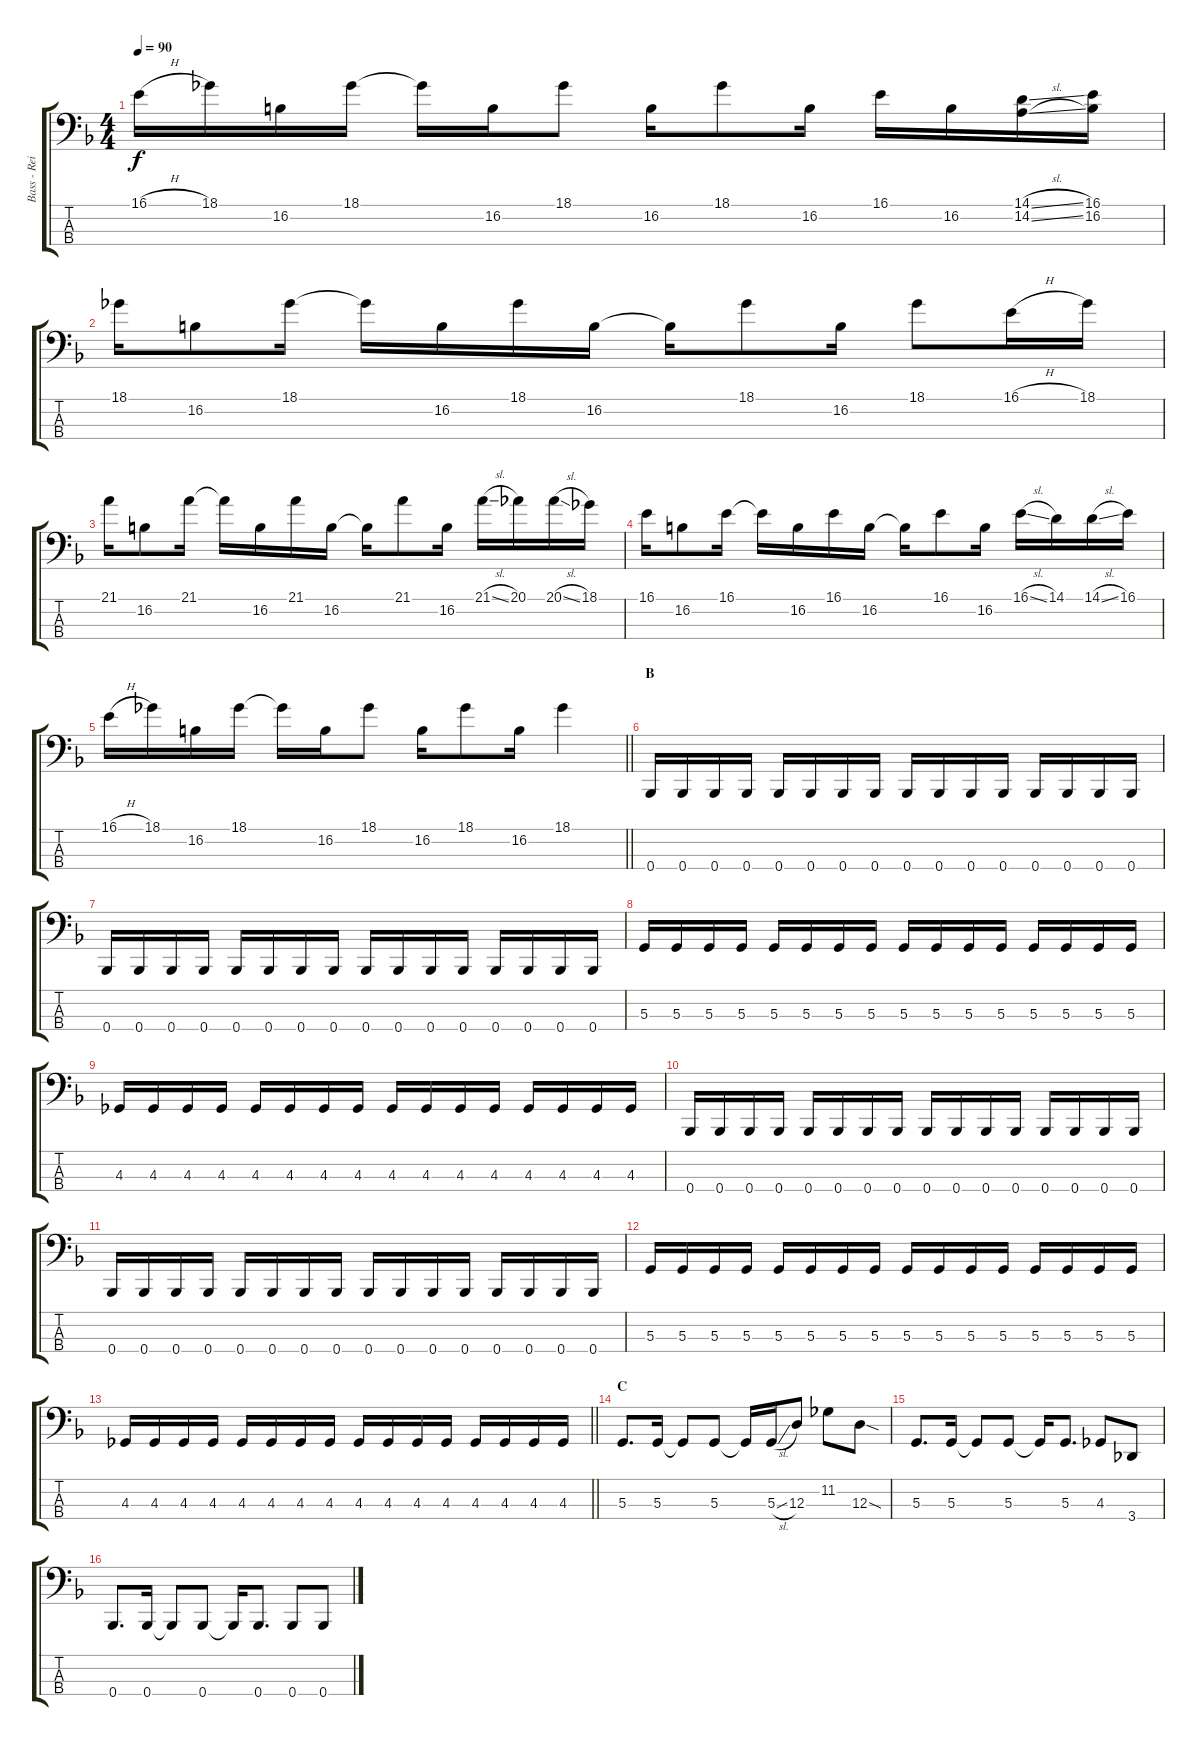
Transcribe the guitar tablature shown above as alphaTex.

\track ("Bass - Reita" "Bass - Rei") {instrument electricbasspick}
\staff {score tabs}
\tuning (C2 G1 D1 Bb0) {hide}
\ts (4 4)
\tempo 90
\clef f4
\ks f
16.1{h}.16{dy f} 18.1.16 16.2.16 18.1.16 18.1{t}.16 16.2.16 18.1.8 16.2.16 18.1.8 16.2.16 16.1.16 16.2.16 (14.1{sl} 14.2{sl}).16 (16.1 16.2).16 |
18.1.16 16.2.8 18.1.16 18.1{t}.16 16.2.16 18.1.16 16.2.16 16.2{t}.16 18.1.8 16.2.16 18.1.8 16.1{h}.16 18.1.16 |
21.1.16 16.2.8 21.1.16 21.1{t}.16 16.2.16 21.1.16 16.2.16 16.2{t}.16 21.1.8 16.2.16 21.1{sl}.16 20.1.16 20.1{sl}.16 18.1.16 |
16.1.16 16.2.8 16.1.16 16.1{t}.16 16.2.16 16.1.16 16.2.16 16.2{t}.16 16.1.8 16.2.16 16.1{sl}.16 14.1.16 14.1{sl}.16 16.1.16 |
\barLineRight lightlight
16.1{h}.16 18.1.16 16.2.16 18.1.16 18.1{t}.16 16.2.16 18.1.8 16.2.16 18.1.8 16.2.16 18.1.4 |
\section ("" "B")
0.4.16 0.4.16 0.4.16 0.4.16 0.4.16 0.4.16 0.4.16 0.4.16 0.4.16 0.4.16 0.4.16 0.4.16 0.4.16 0.4.16 0.4.16 0.4.16 |
0.4.16 0.4.16 0.4.16 0.4.16 0.4.16 0.4.16 0.4.16 0.4.16 0.4.16 0.4.16 0.4.16 0.4.16 0.4.16 0.4.16 0.4.16 0.4.16 |
5.3.16 5.3.16 5.3.16 5.3.16 5.3.16 5.3.16 5.3.16 5.3.16 5.3.16 5.3.16 5.3.16 5.3.16 5.3.16 5.3.16 5.3.16 5.3.16 |
4.3.16 4.3.16 4.3.16 4.3.16 4.3.16 4.3.16 4.3.16 4.3.16 4.3.16 4.3.16 4.3.16 4.3.16 4.3.16 4.3.16 4.3.16 4.3.16 |
0.4.16 0.4.16 0.4.16 0.4.16 0.4.16 0.4.16 0.4.16 0.4.16 0.4.16 0.4.16 0.4.16 0.4.16 0.4.16 0.4.16 0.4.16 0.4.16 |
0.4.16 0.4.16 0.4.16 0.4.16 0.4.16 0.4.16 0.4.16 0.4.16 0.4.16 0.4.16 0.4.16 0.4.16 0.4.16 0.4.16 0.4.16 0.4.16 |
5.3.16 5.3.16 5.3.16 5.3.16 5.3.16 5.3.16 5.3.16 5.3.16 5.3.16 5.3.16 5.3.16 5.3.16 5.3.16 5.3.16 5.3.16 5.3.16 |
\barLineRight lightlight
4.3.16 4.3.16 4.3.16 4.3.16 4.3.16 4.3.16 4.3.16 4.3.16 4.3.16 4.3.16 4.3.16 4.3.16 4.3.16 4.3.16 4.3.16 4.3.16 |
\section ("" "C")
5.3.8{d} 5.3.16 5.3{t}.8 5.3.8 5.3{t}.16 5.3{sl}.16 12.3.8 11.2.8 12.3{sod}.8 |
5.3.8{d} 5.3.16 5.3{t}.8 5.3.8 5.3{t}.16 5.3.8{d} 4.3.8 3.4.8 |
0.4.8{d} 0.4.16 0.4{t}.8 0.4.8 0.4{t}.16 0.4.8{d} 0.4.8 0.4.8
